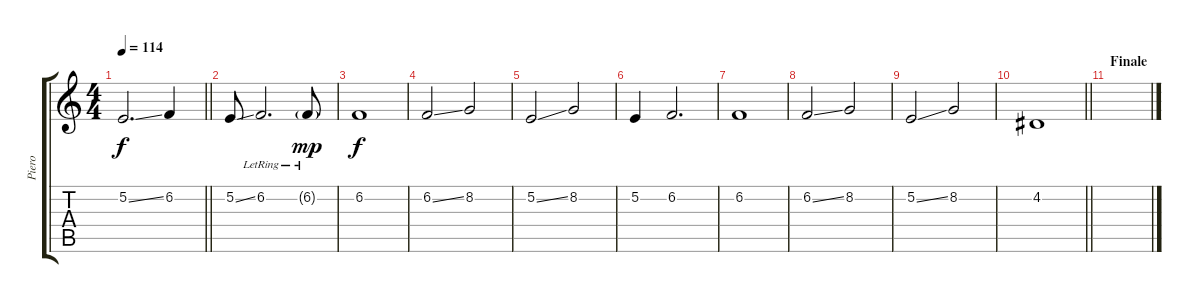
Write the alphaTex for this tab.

\track ("Piero" "Piero") {instrument clarinet}
\staff {score tabs}
\tuning (E4 B3 G3 D3 A2 E2) {hide}
\ts (4 4)
\tempo 114
\clef g2
\barLineRight lightlight
\ks c
5.2{ss}.2{d dy f} 6.2.4 |
\section ("" "")
5.2{ss}.8 6.2{lr}.2{d} 6.2{g lr}.8{dy mp} |
6.2.1{dy f} |
6.2{ss}.2 8.2.2 |
5.2{ss}.2 8.2.2 |
5.2.4 6.2.2{d} |
6.2.1 |
6.2{ss}.2 8.2.2 |
5.2{ss}.2 8.2.2 |
\barLineRight lightlight
4.2.1 |
\section ("" "Finale")
